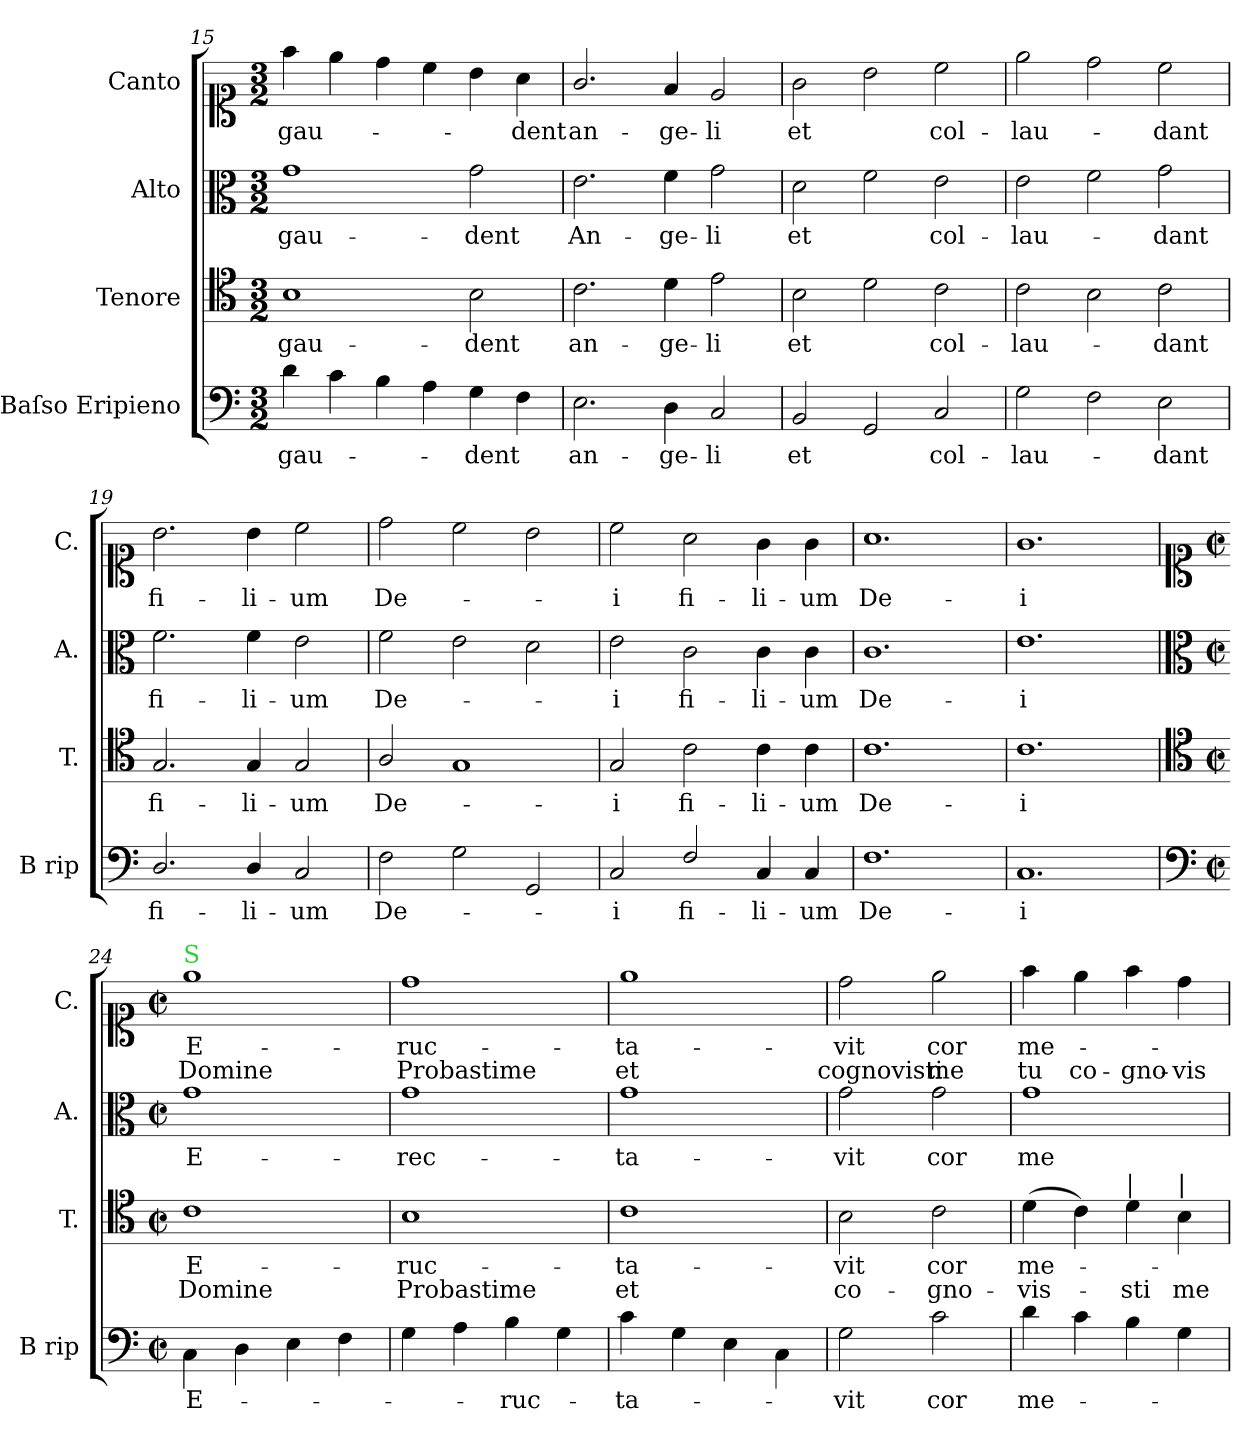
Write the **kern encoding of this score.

**kern	**text	**kern	**text	**text	**kern	**text	**kern	**text	**text
*part4	*part4	*part3	*part3	*part3	*part2	*part2	*part1	*part1	*part1
*staff4	*staff4	*staff3	*staff3	*staff3	*staff2	*staff2	*staff1	*staff1	*staff1
*I"Baſso Eripieno	*	*I"Tenore	*	*	*I"Alto	*	*I"Canto	*	*
*I'B rip	*	*I'T.	*	*	*I'A.	*	*I'C.	*	*
*clefF4	*	*clefC4	*	*	*clefC3	*	*clefC1	*	*
*k[]	*	*k[]	*	*	*k[]	*	*k[]	*	*
*M3/2	*	*M3/2	*	*	*M3/2	*	*M3/2	*	*
=15	=15	=15	=15	=15	=15	=15	=15	=15	=15
4d\	gau-	1B\	gau-	.	1g\	gau-	4ff\	gau-	.
4c\	.	.	.	.	.	.	4ee\	.	.
4B\	.	.	.	.	.	.	4dd\	.	.
4A\	.	.	.	.	.	.	4cc\	.	.
4G\	-dent	2B\	-dent	.	2g\	-dent	4b\	.	.
4F\	.	.	.	.	.	.	4a\	-dent	.
=16	=16	=16	=16	=16	=16	=16	=16	=16	=16
2.E\	an-	2.c\	an-	.	2.e\	An-	2.g/	an-	.
4D\	-ge-	4d\	-ge-	.	4f\	-ge-	4f/	-ge-	.
2C/	-li	2e\	-li	.	2g\	-li	2e/	-li	.
=17	=17	=17	=17	=17	=17	=17	=17	=17	=17
2BB/	et	2B\	et	.	2d\	et	2g\	et	.
2GG/	.	2d\	.	.	2f\	.	2b\	.	.
2C/	col-	2c\	col-	.	2e\	col-	2cc\	col-	.
=18	=18	=18	=18	=18	=18	=18	=18	=18	=18
2G\	-lau-	2c\	-lau-	.	2e\	-lau-	2ee\	-lau-	.
2F\	.	2B\	.	.	2f\	.	2dd\	.	.
2E\	-dant	2c\	-dant	.	2g\	-dant	2cc\	-dant	.
=19	=19	=19	=19	=19	=19	=19	=19	=19	=19
2.D/	fi-	2.G/	fi-	.	2.f\	fi-	2.b\	fi-	.
4D/	-li-	4G/	-li-	.	4f\	-li-	4b\	-li-	.
2C/	-um	2G/	-um	.	2e\	-um	2cc\	-um	.
=20	=20	=20	=20	=20	=20	=20	=20	=20	=20
2F\	De-	2A/	De-	.	2f\	De-	2dd\	De-	.
2G\	.	1G/	.	.	2e\	.	2cc\	.	.
2GG/	.	.	.	.	2d\	.	2b\	.	.
=21	=21	=21	=21	=21	=21	=21	=21	=21	=21
2C/	-i	2G/	-i	.	2e\	-i	2cc\	-i	.
2F/	fi-	2c\	fi-	.	2c\	fi-	2a\	fi-	.
4C/	-li-	4c\	-li-	.	4c\	-li-	4g\	-li-	.
4C/	-um	4c\	-um	.	4c\	-um	4g\	-um	.
=22	=22	=22	=22	=22	=22	=22	=22	=22	=22
1.F\	De-	1.c\	De-	.	1.c\	De-	1.a\	De-	.
=23	=23	=23	=23	=23	=23	=23	=23	=23	=23
1.C/	-i	1.c\	-i	.	1.e\	-i	1.g\	-i	.
=24	=24	=24	=24	=24	=24	=24	=24	=24	=24
*clefF4	*	*clefC4	*	*	*clefC3	*	*clefC1	*	*
*M2/2	*	*M2/2	*	*	*M2/2	*	*M2/2	*	*
*met(c|)	*	*met(c|)	*	*	*met(c|)	*	*met(c|)	*	*
!	!	!	!	!	!	!	!LO:TX:a:color=limegreen:t=S	!	!
4C\	E-	1c\	E-	Domine	1g\	E-	1ee\	E-	Domine
4D\	.	.	.	.	.	.	.	.	.
4E\	.	.	.	.	.	.	.	.	.
4F\	.	.	.	.	.	.	.	.	.
=25	=25	=25	=25	=25	=25	=25	=25	=25	=25
4G\	.	1B\	-ruc-	Probastime	1g\	-rec-	1dd\	-ruc-	Probastime
4A\	.	.	.	.	.	.	.	.	.
4B\	-ruc-	.	.	.	.	.	.	.	.
4G\	.	.	.	.	.	.	.	.	.
=26	=26	=26	=26	=26	=26	=26	=26	=26	=26
4c\	-ta-	1c\	-ta-	et	1g\	-ta-	1ee\	-ta-	et
4G\	.	.	.	.	.	.	.	.	.
4E\	.	.	.	.	.	.	.	.	.
4C\	.	.	.	.	.	.	.	.	.
=27	=27	=27	=27	=27	=27	=27	=27	=27	=27
2G\	-vit	2B\	-vit	co-	2g\	-vit	2dd\	-vit	cognovisti
2c\	cor	2c\	cor	-gno-	2g\	cor	2ee\	cor	me
=28	=28	=28	=28	=28	=28	=28	=28	=28	=28
4d\	me-	(4d\	me-	-vis-	1g\	me-	4ff\	me-	tu
4c\	.	4c\)	.	.	.	.	4ee\	.	co-
!	!	!LO:TX:a:t=|	!	!	!	!	!	!	!
4B\	.	4d\	.	-sti	.	.	4ff\	.	-gno-
!	!	!LO:TX:a:t=|	!	!	!	!	!	!	!
4G\	.	4B\	.	me	.	.	4dd\	.	-vis-
=	=	=	=	=	=	=	=	=	=
*-	*-	*-	*-	*-	*-	*-	*-	*-	*-
